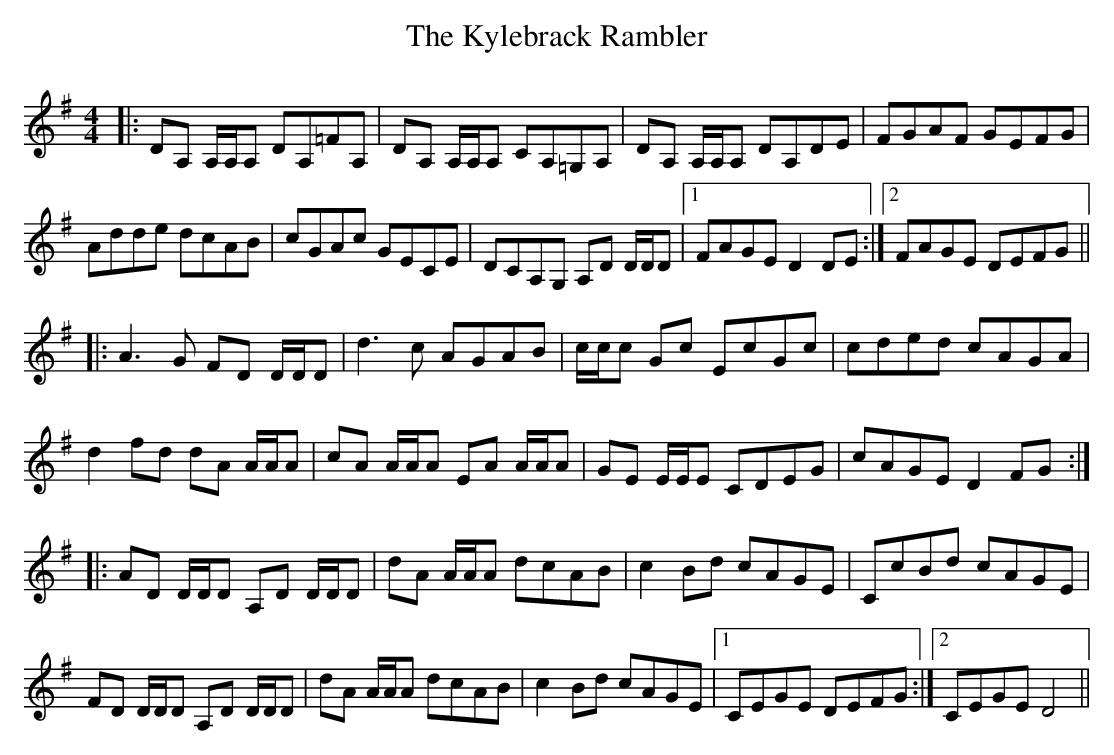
X:1
T: The Kylebrack Rambler
M: 4/4
L: 1/8
K: Dmix
|:DA, A,/A,/A, DA,=FA,|DA, A,/A,/A, CA,=G,A,|DA, A,/A,/A, DA,DE|FGAF GEFG|
Adde dcAB|cGAc GECE|DCA,G, A,D D/D/D|1 FAGE D2DE:|2 FAGE DEFG||
|:A3G FD D/D/D|d3c AGAB|c/c/c Gc EcGc|cded cAGA|
d2 fd dA A/A/A|cA A/A/A EA A/A/A|GE E/E/E CDEG|cAGE D2FG:|
|:AD D/D/D A,D D/D/D|dA A/A/A dcAB|c2Bd cAGE|CcBd cAGE|
FD D/D/D A,D D/D/D|dA A/A/A dcAB|c2Bd cAGE|1 CEGE DEFG:|2 CEGE D4||
